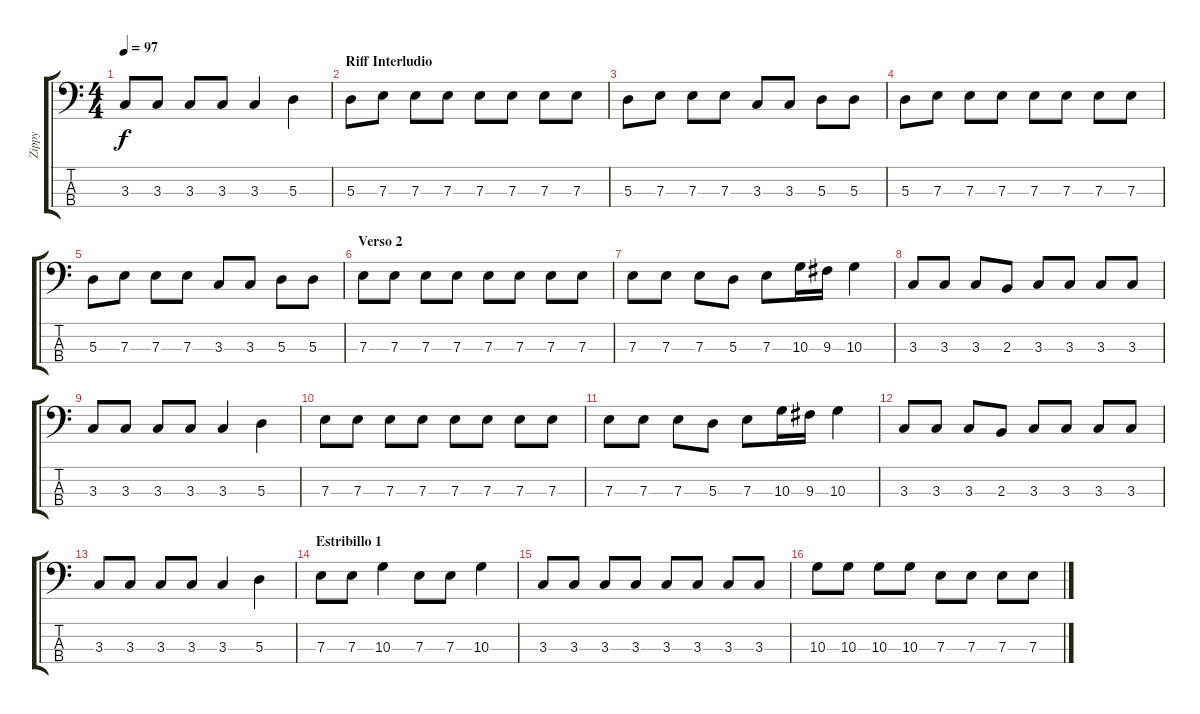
\track ("Zippy" "Zippy") {instrument electricbassfinger}
\staff {score tabs}
\tuning (G2 D2 A1 E1) {hide}
\ts (4 4)
\tempo 97
\clef f4
\ks c
3.3.8{dy f} 3.3.8 3.3.8 3.3.8 3.3.4 5.3.4 |
\section ("" "Riff Interludio")
5.3.8 7.3.8 7.3.8 7.3.8 7.3.8 7.3.8 7.3.8 7.3.8 |
5.3.8 7.3.8 7.3.8 7.3.8 3.3.8 3.3.8 5.3.8 5.3.8 |
5.3.8 7.3.8 7.3.8 7.3.8 7.3.8 7.3.8 7.3.8 7.3.8 |
5.3.8 7.3.8 7.3.8 7.3.8 3.3.8 3.3.8 5.3.8 5.3.8 |
\section ("" "Verso 2")
7.3.8 7.3.8 7.3.8 7.3.8 7.3.8 7.3.8 7.3.8 7.3.8 |
7.3.8 7.3.8 7.3.8 5.3.8 7.3.8 10.3.16 9.3.16 10.3.4 |
3.3.8 3.3.8 3.3.8 2.3.8 3.3.8 3.3.8 3.3.8 3.3.8 |
3.3.8 3.3.8 3.3.8 3.3.8 3.3.4 5.3.4 |
7.3.8 7.3.8 7.3.8 7.3.8 7.3.8 7.3.8 7.3.8 7.3.8 |
7.3.8 7.3.8 7.3.8 5.3.8 7.3.8 10.3.16 9.3.16 10.3.4 |
3.3.8 3.3.8 3.3.8 2.3.8 3.3.8 3.3.8 3.3.8 3.3.8 |
3.3.8 3.3.8 3.3.8 3.3.8 3.3.4 5.3.4 |
\section ("" "Estribillo 1")
7.3.8 7.3.8 10.3.4 7.3.8 7.3.8 10.3.4 |
3.3.8 3.3.8 3.3.8 3.3.8 3.3.8 3.3.8 3.3.8 3.3.8 |
10.3.8 10.3.8 10.3.8 10.3.8 7.3.8 7.3.8 7.3.8 7.3.8
